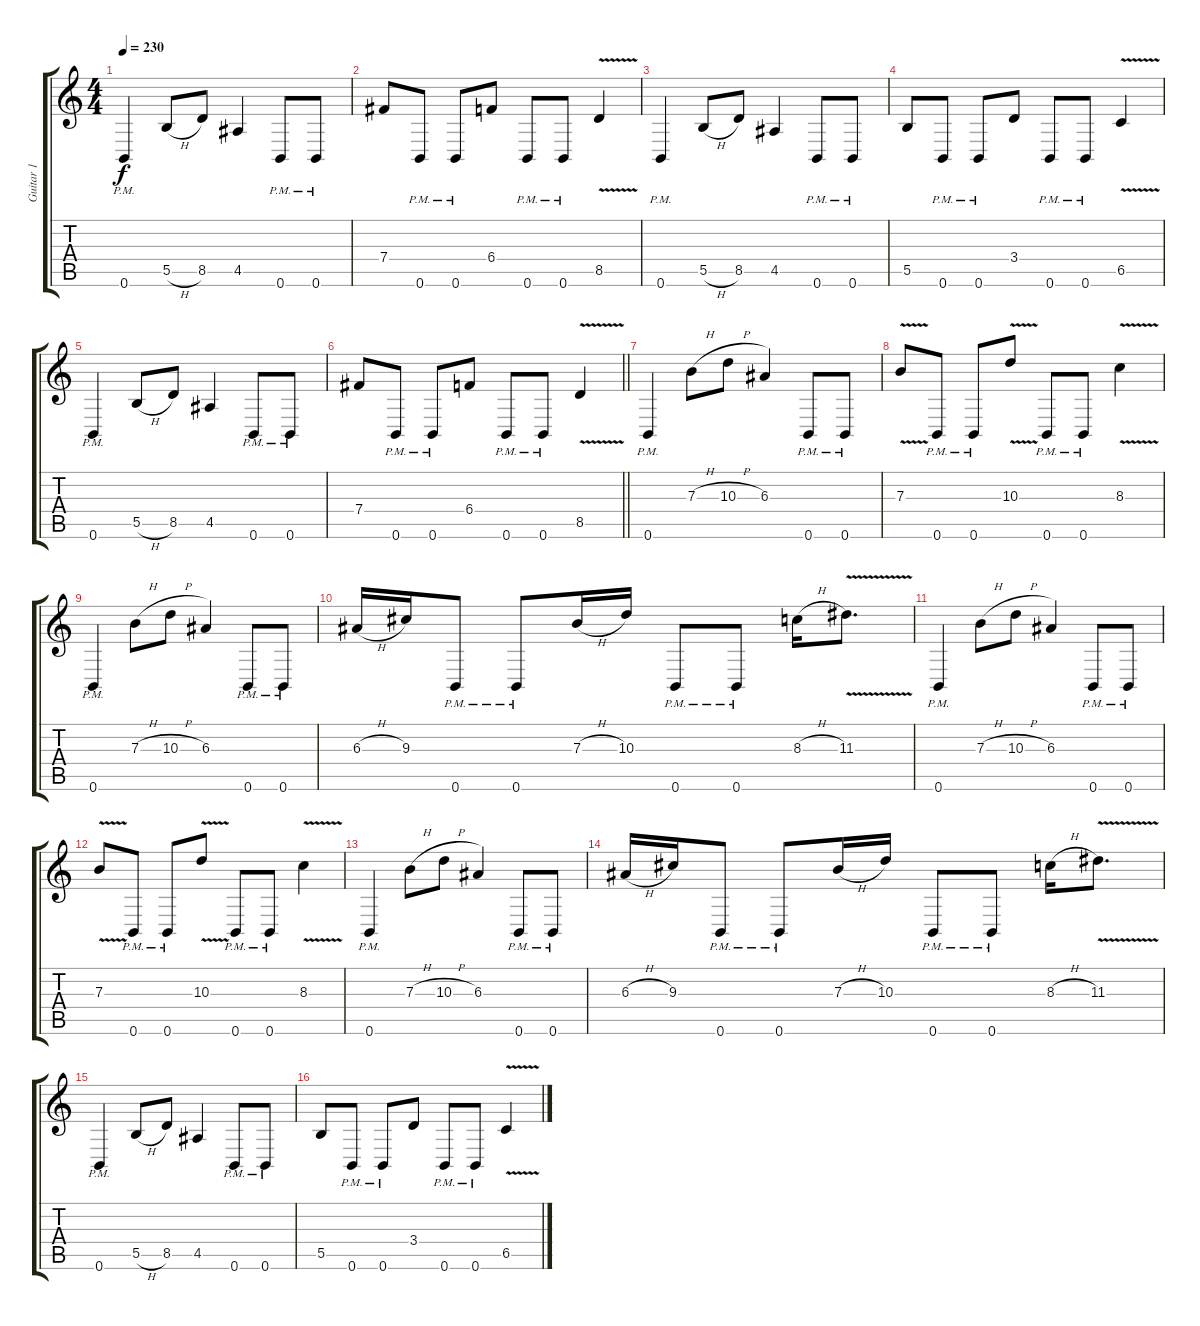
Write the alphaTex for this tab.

\track ("Guitar 1" "Guitar 1") {instrument distortionguitar}
\staff {score tabs}
\tuning (Db4 Ab3 E3 B2 Gb2 B1) {hide}
\ts (4 4)
\tempo 230
\clef g2
\ks c
0.6{pm}.4{dy f} 5.5{h}.8 8.5.8 4.5.4 0.6{pm}.8 0.6{pm}.8 |
7.4.8 0.6{pm}.8 0.6{pm}.8 6.4.8 0.6{pm}.8 0.6{pm}.8 8.5{v}.4 |
0.6{pm}.4 5.5{h}.8 8.5.8 4.5.4 0.6{pm}.8 0.6{pm}.8 |
5.5.8 0.6{pm}.8 0.6{pm}.8 3.4.8 0.6{pm}.8 0.6{pm}.8 6.5{v}.4 |
0.6{pm}.4 5.5{h}.8 8.5.8 4.5.4 0.6{pm}.8 0.6{pm}.8 |
\barLineRight lightlight
7.4.8 0.6{pm}.8 0.6{pm}.8 6.4.8 0.6{pm}.8 0.6{pm}.8 8.5{v}.4 |
\section ("" " ")
0.6{pm}.4 7.3{h}.8 10.3{h}.8 6.3.4 0.6{pm}.8 0.6{pm}.8 |
7.3{v}.8 0.6{pm}.8 0.6{pm}.8 10.3{v}.8 0.6{pm}.8 0.6{pm}.8 8.3{v}.4 |
0.6{pm}.4 7.3{h}.8 10.3{h}.8 6.3.4 0.6{pm}.8 0.6{pm}.8 |
6.3{h}.16 9.3.16 0.6{pm}.8 0.6{pm}.8 7.3{h}.16 10.3.16 0.6{pm}.8 0.6{pm}.8 8.3{h}.16 11.3{v}.8{d} |
0.6{pm}.4 7.3{h}.8 10.3{h}.8 6.3.4 0.6{pm}.8 0.6{pm}.8 |
7.3{v}.8 0.6{pm}.8 0.6{pm}.8 10.3{v}.8 0.6{pm}.8 0.6{pm}.8 8.3{v}.4 |
0.6{pm}.4 7.3{h}.8 10.3{h}.8 6.3.4 0.6{pm}.8 0.6{pm}.8 |
6.3{h}.16 9.3.16 0.6{pm}.8 0.6{pm}.8 7.3{h}.16 10.3.16 0.6{pm}.8 0.6{pm}.8 8.3{h}.16 11.3{v}.8{d} |
0.6{pm}.4 5.5{h}.8 8.5.8 4.5.4 0.6{pm}.8 0.6{pm}.8 |
5.5.8 0.6{pm}.8 0.6{pm}.8 3.4.8 0.6{pm}.8 0.6{pm}.8 6.5{v}.4
